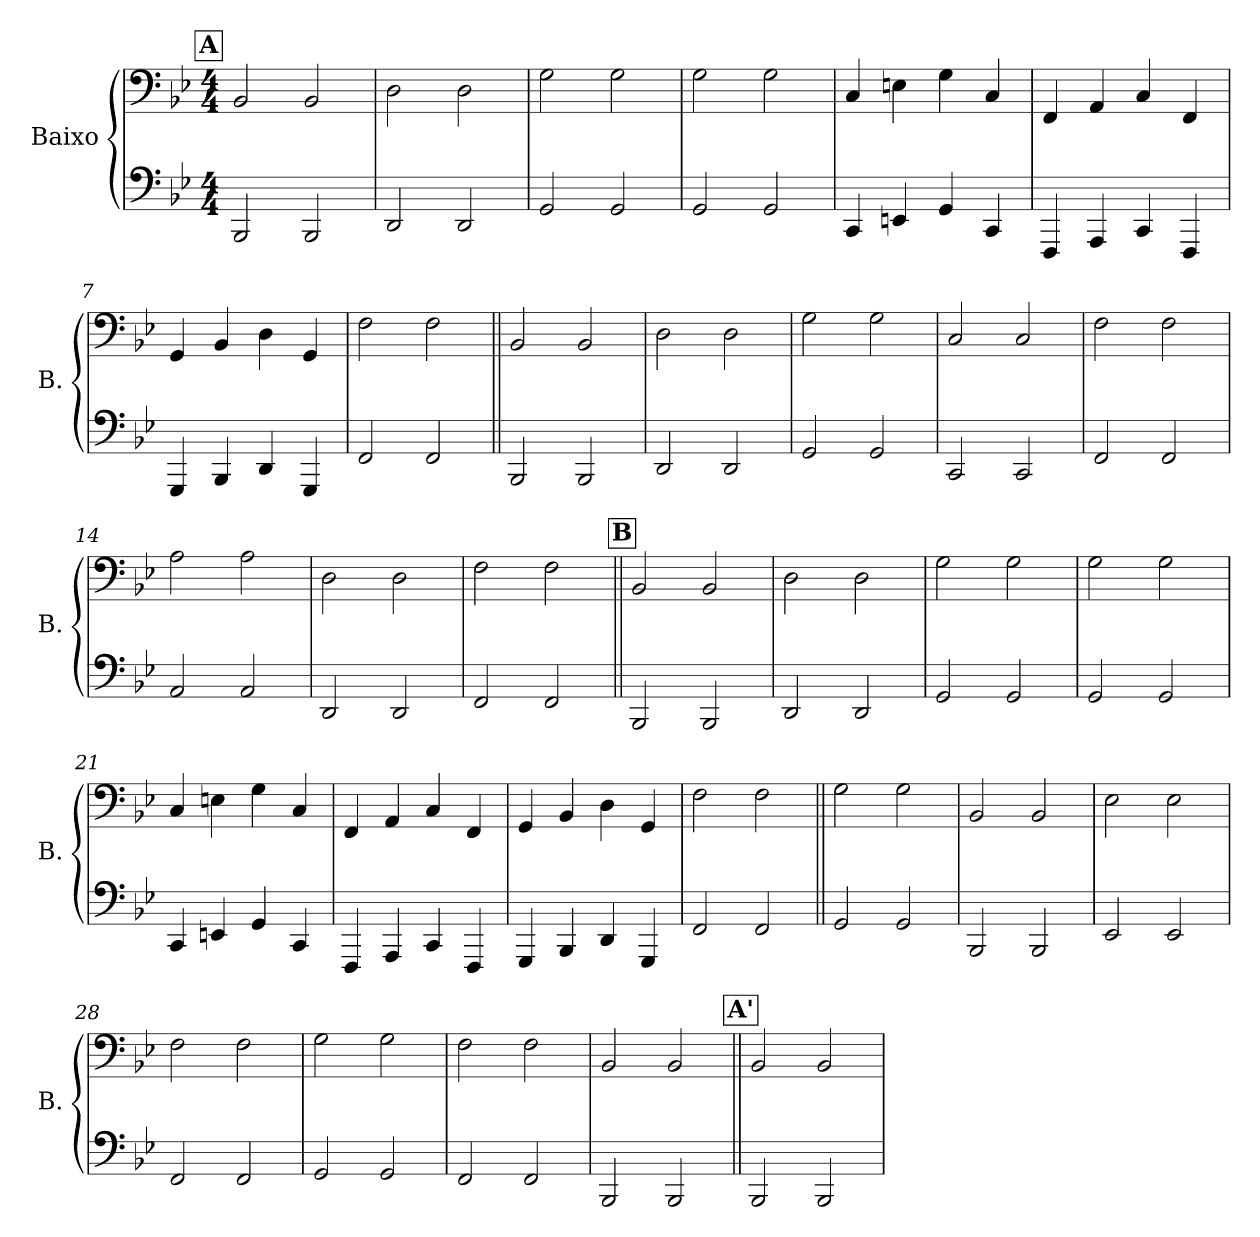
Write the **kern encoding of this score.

**kern	**kern
*part1	*part1
*staff2	*staff1
*I"Baixo	*
*I'B.	*
*stria4	*
*	*clefF4
*ITrd7c12	*ITrd7c12
*k[b-e-]	*k[b-e-]
*M4/4	*M4/4
*MM120	*MM120
!!LO:REH:place=s1:a:B:fs=14:t=A
=1	=1
2BBBB-	2BBB-/
2BBBB-	2BBB-/
=2	=2
2DDD	2DD\
2DDD	2DD\
=3	=3
2GGG	2GG\
2GGG	2GG\
=4	=4
2GGG	2GG\
2GGG	2GG\
=5	=5
4CCC	4CC/
4EEE	4EEn\
4GGG	4GG\
4CCC	4CC/
=6	=6
4FFFF	4FFF/
4AAAA	4AAA/
4CCC	4CC/
4FFFF	4FFF/
=7	=7
4GGGG	4GGG/
4BBBB-	4BBB-/
4DDD	4DD\
4GGGG	4GGG/
=8	=8
2FFF	2FF\
2FFF	2FF\
=9||	=9||
2BBBB-	2BBB-/
2BBBB-	2BBB-/
=10	=10
2DDD	2DD\
2DDD	2DD\
=11	=11
2GGG	2GG\
2GGG	2GG\
=12	=12
2CCC	2CC/
2CCC	2CC/
!!LO:LB:g=z
=13	=13
2FFF	2FF\
2FFF	2FF\
=14	=14
2AAA	2AA\
2AAA	2AA\
=15	=15
2DDD	2DD\
2DDD	2DD\
=16	=16
2FFF	2FF\
2FFF	2FF\
!!LO:REH:place=s1:a:B:fs=14:t=B
=17||	=17||
2BBBB-	2BBB-/
2BBBB-	2BBB-/
=18	=18
2DDD	2DD\
2DDD	2DD\
=19	=19
2GGG	2GG\
2GGG	2GG\
=20	=20
2GGG	2GG\
2GGG	2GG\
=21	=21
4CCC	4CC/
4EEEn	4EEn\
4GGG	4GG\
4CCC	4CC/
=22	=22
4FFFF	4FFF/
4AAAA	4AAA/
4CCC	4CC/
4FFFF	4FFF/
=23	=23
4GGGG	4GGG/
4BBBB-	4BBB-/
4DDD	4DD\
4GGGG	4GGG/
=24	=24
2FFF	2FF\
2FFF	2FF\
!!LO:LB:g=z
=25||	=25||
2GGG	2GG\
2GGG	2GG\
=26	=26
2BBBB-	2BBB-/
2BBBB-	2BBB-/
=27	=27
2EEE-	2EE-\
2EEE-	2EE-\
=28	=28
2FFF	2FF\
2FFF	2FF\
=29	=29
2GGG	2GG\
2GGG	2GG\
=30	=30
2FFF	2FF\
2FFF	2FF\
=31	=31
2BBBB-	2BBB-/
2BBBB-	2BBB-/
!!LO:REH:place=s1:a:B:fs=14:t=A'
=32||	=32||
2BBBB-	2BBB-/
2BBBB-	2BBB-/
=	=
*-	*-
